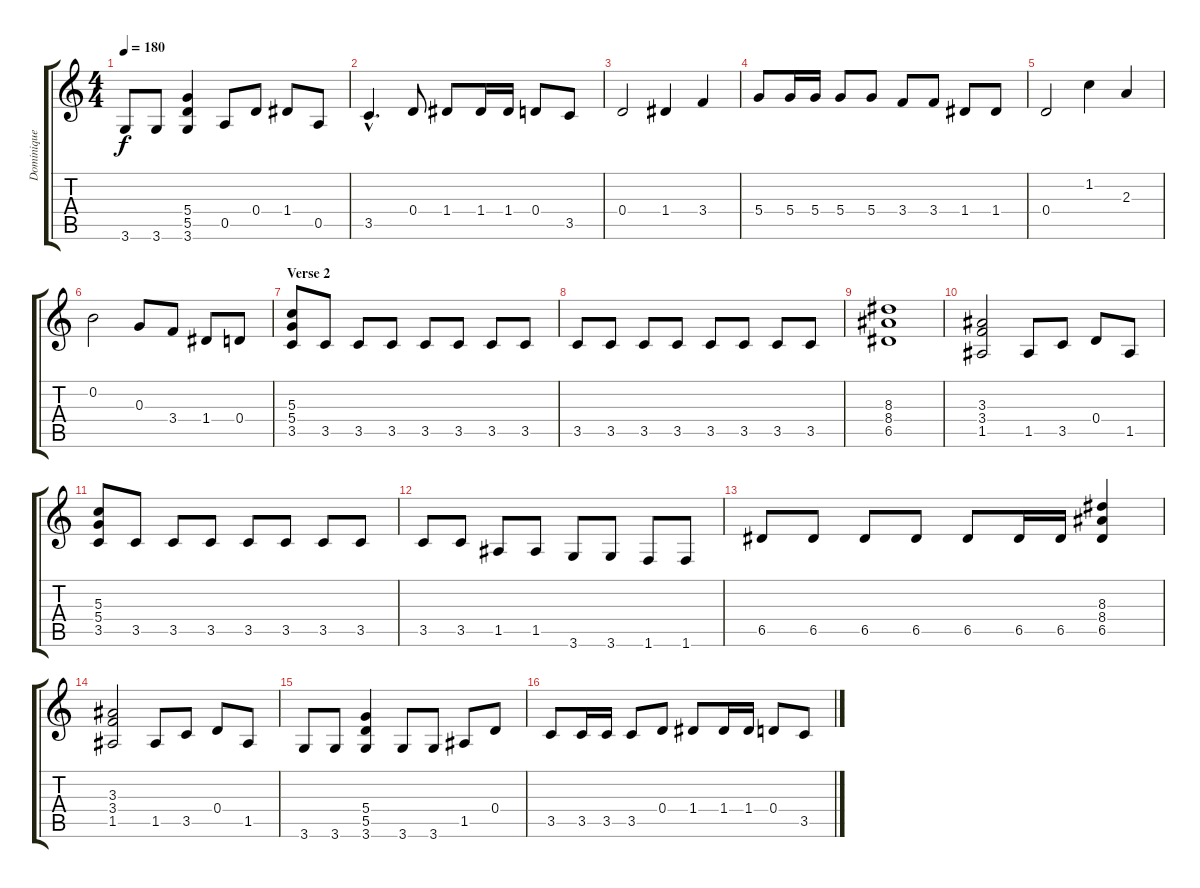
\track ("Dominique Leurquin " "Dominique ") {instrument distortionguitar}
\staff {score tabs}
\tuning (E4 B3 G3 D3 A2 E2) {hide}
\ts (4 4)
\tempo 180
\clef g2
\ks c
3.6.8{dy f} 3.6.8 (5.4 5.5 3.6).4 0.5.8 0.4.8 1.4.8 0.5.8 |
3.5{hac}.4{d} 0.4.8 1.4.8 1.4.16 1.4.16 0.4.8 3.5.8 |
0.4.2 1.4.4 3.4.4 |
5.4.8 5.4.16 5.4.16 5.4.8 5.4.8 3.4.8 3.4.8 1.4.8 1.4.8 |
0.4.2 1.2.4 2.3.4 |
0.2.2 0.3.8 3.4.8 1.4.8 0.4.8 |
\section ("" "Verse 2")
(5.3 5.4 3.5).8 3.5.8 3.5.8 3.5.8 3.5.8 3.5.8 3.5.8 3.5.8 |
3.5.8 3.5.8 3.5.8 3.5.8 3.5.8 3.5.8 3.5.8 3.5.8 |
(8.3 8.4 6.5).1 |
(3.3 3.4 1.5).2 1.5.8 3.5.8 0.4.8 1.5.8 |
(5.3 5.4 3.5).8 3.5.8 3.5.8 3.5.8 3.5.8 3.5.8 3.5.8 3.5.8 |
3.5.8 3.5.8 1.5.8 1.5.8 3.6.8 3.6.8 1.6.8 1.6.8 |
6.5.8 6.5.8 6.5.8 6.5.8 6.5.8 6.5.16 6.5.16 (8.3 8.4 6.5).4 |
(3.3 3.4 1.5).2 1.5.8 3.5.8 0.4.8 1.5.8 |
3.6.8 3.6.8 (5.4 5.5 3.6).4 3.6.8 3.6.8 1.5.8 0.4.8 |
3.5.8 3.5.16 3.5.16 3.5.8 0.4.8 1.4.8 1.4.16 1.4.16 0.4.8 3.5.8
